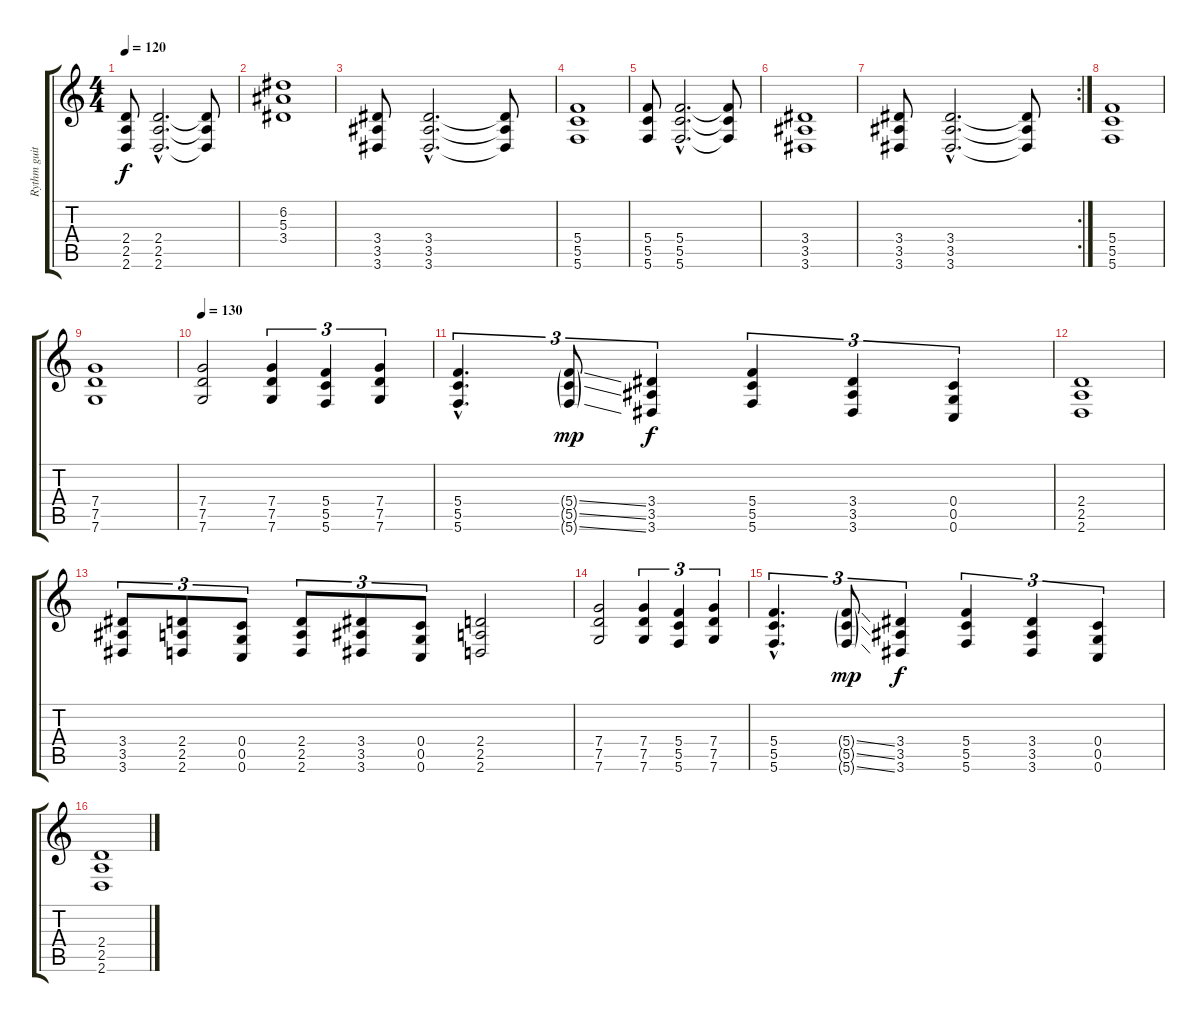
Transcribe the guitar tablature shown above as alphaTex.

\track ("Rythm guitar" "Rythm guit") {instrument overdrivenguitar}
\staff {score tabs}
\tuning (D4 A3 F3 C3 G2 C2) {hide}
\ts (4 4)
\tempo 120
\clef g2
\ks c
(2.4 2.5 2.6).8{dy f} (2.4{hac} 2.5{hac} 2.6{hac}).2{d} (2.4{t} 2.5{t} 2.6{t}).8 |
(6.2 5.3 3.4).1 |
(3.4 3.5 3.6).8 (3.4{hac} 3.5{hac} 3.6{hac}).2{d} (3.4{t} 3.5{t} 3.6{t}).8 |
(5.4 5.5 5.6).1 |
(5.4 5.5 5.6).8 (5.4{hac} 5.5{hac} 5.6{hac}).2{d} (5.4{t} 5.5{t} 5.6{t}).8 |
(3.4 3.5 3.6).1 |
\rc 2
(3.4 3.5 3.6).8 (3.4{hac} 3.5{hac} 3.6{hac}).2{d} (3.4{t} 3.5{t} 3.6{t}).8 |
(5.4 5.5 5.6).1 |
(7.4 7.5 7.6).1 |
\tempo 130
(7.4 7.5 7.6).2{instrument overdrivenguitar} (7.4 7.5 7.6).4{tu (3 2)} (5.4 5.5 5.6).4{tu (3 2)} (7.4 7.5 7.6).4{tu (3 2)} |
(5.4{hac} 5.5{hac} 5.6{hac}).4{d tu (3 2)} (5.4{ss g} 5.5{ss g} 5.6{ss g}).8{tu (3 2) dy mp} (3.4 3.5 3.6).4{tu (3 2) dy f} (5.4 5.5 5.6).4{tu (3 2)} (3.4 3.5 3.6).4{tu (3 2)} (0.4 0.5 0.6).4{tu (3 2)} |
(2.4 2.5 2.6).1 |
(3.4 3.5 3.6).8{tu (3 2)} (2.4 2.5 2.6).8{tu (3 2)} (0.4 0.5 0.6).8{tu (3 2)} (2.4 2.5 2.6).8{tu (3 2)} (3.4 3.5 3.6).8{tu (3 2)} (0.4 0.5 0.6).8{tu (3 2)} (2.4 2.5 2.6).2 |
(7.4 7.5 7.6).2 (7.4 7.5 7.6).4{tu (3 2)} (5.4 5.5 5.6).4{tu (3 2)} (7.4 7.5 7.6).4{tu (3 2)} |
(5.4{hac} 5.5{hac} 5.6{hac}).4{d tu (3 2)} (5.4{ss g} 5.5{ss g} 5.6{ss g}).8{tu (3 2) dy mp} (3.4 3.5 3.6).4{tu (3 2) dy f} (5.4 5.5 5.6).4{tu (3 2)} (3.4 3.5 3.6).4{tu (3 2)} (0.4 0.5 0.6).4{tu (3 2)} |
(2.4 2.5 2.6).1
